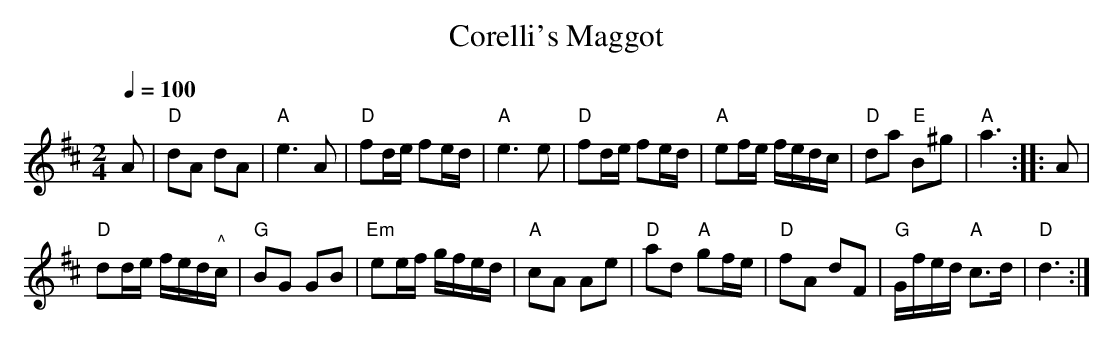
X:1
T:Corelli's Maggot           %Tune name
Q:1/4=100     %Tempo
M:2/4     %Meter
L:1/16     %
K:D
A2 |\
"D"d2A2 d2A2 | "A"e6 A2 | "D"f2de f2ed | "A"e6 e2 |\
"D"f2de f2ed | "A"e2fe fedc | "D"d2a2 "E"B2^g2 | "A"a6 :: A2 |
"D"d2de fed"^^"c | "G"B2G2 G2B2 | "Em"e2ef gfed | "A"c2A2 A2e2 |\
"D"a2d2 "A"g2fe | "D"f2A2 d2F2 | "G"Gfed "A"c3d | "D"d6 :|
